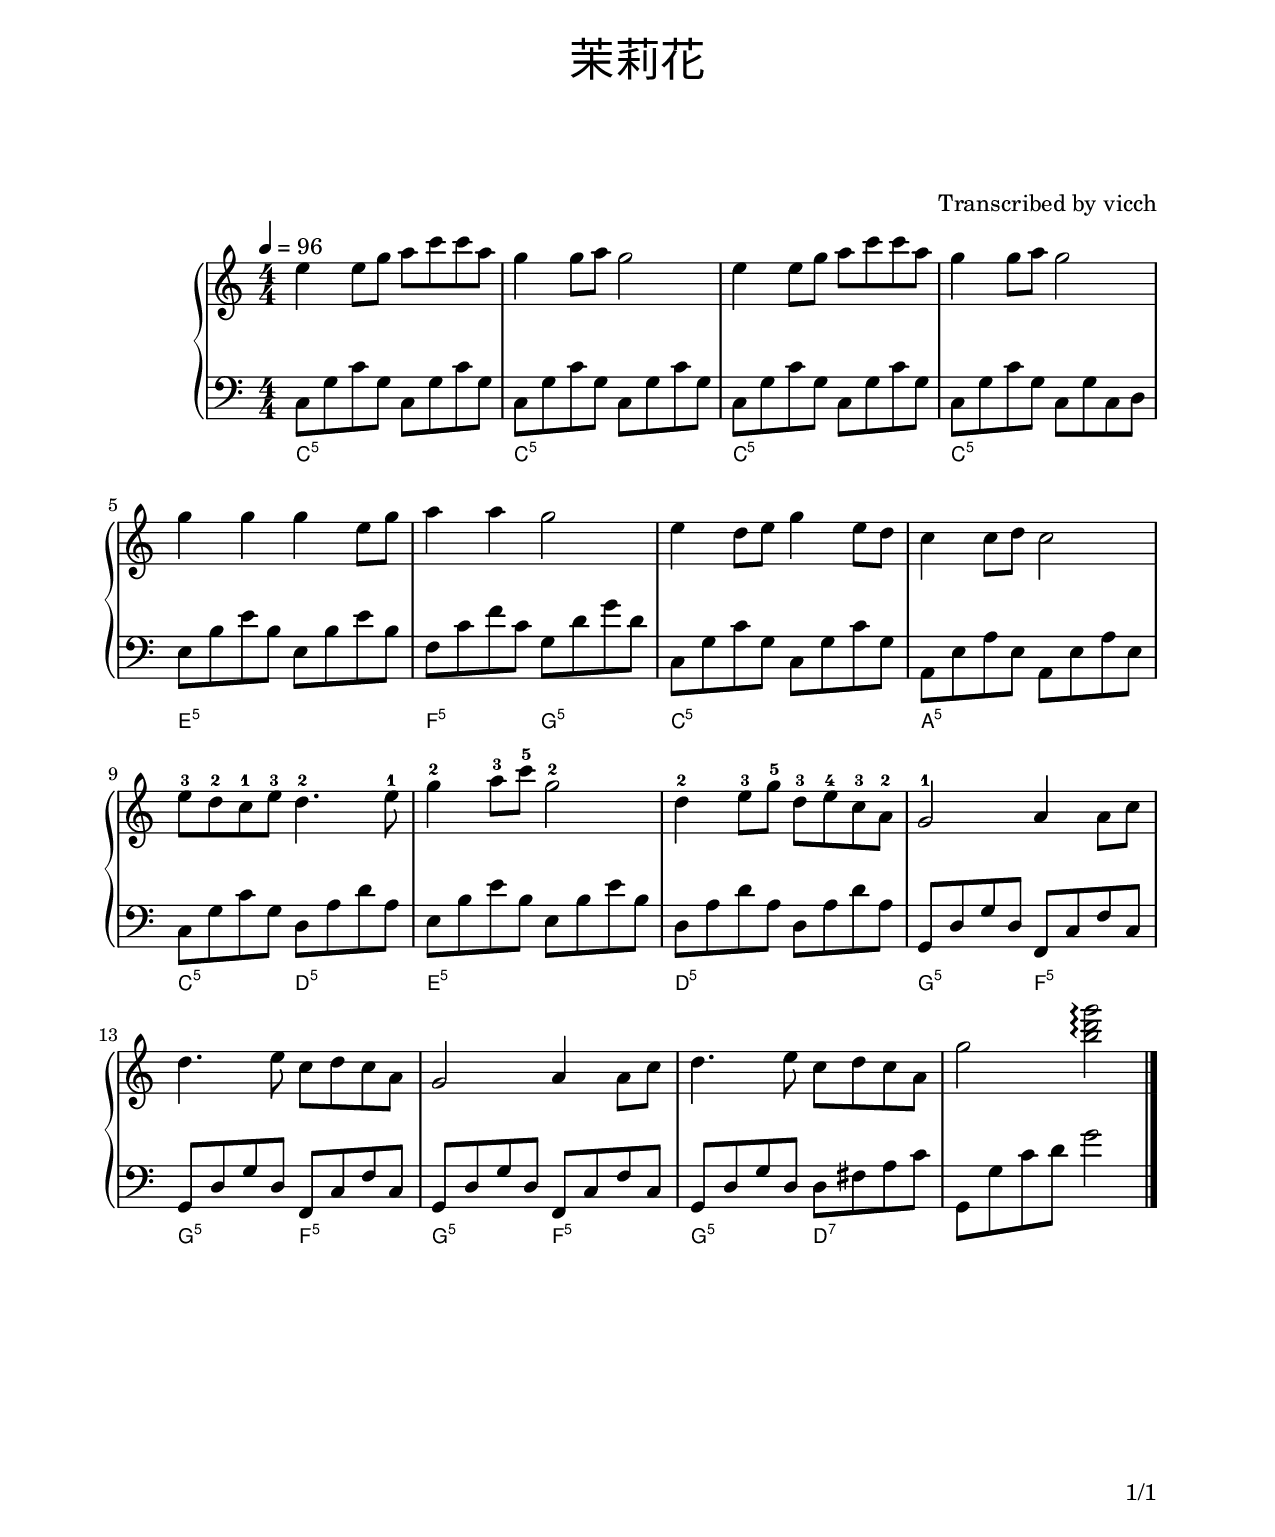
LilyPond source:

\version "2.24.3"
\include "../template.v1.ly"

\header {
  title = \markup \override #'((font-name . "FangSong")(font-size . 6)) "茉莉花"
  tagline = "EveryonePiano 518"
}

\markup \vspace #1.5

Cfive   = { c8  g8  c'8 g8  }
Dfive   = { d8  a8  d'8 a8  }
Dseven  = { d8  fs8 a8  c'8 }
Efive   = { e8  b8  e'8 b8  }
Ffivei  = { f8  c'8 f'8 c'8 }
Ffiveii = { f,8 c8  f8  c8  }
Gfivei  = { g8  d'8 g'8 d'8 }
Gfiveii = { g,8 d8  g8  d8  }
Afive   = { a,8 e8  a8  e8  }

\score {
  \new PianoStaff <<
    \new Staff {
      \tempo 4 = 96
      \clef treble
      \key c \major
      \time 4/4
      
      e''4           e''8   g''8   a''8 c'''8 c'''8 a''8   | g''4   g''8   a''8    g''2         | e''4   e''8   g''8   a''8   c'''8  c'''8  a''8  | g''4 g''8 a''8 g''2                     | \break
      g''4           g''4          g''4       e''8  g''8   | a''4   a''4           g''2         | e''4   d''8   e''8   g''4          e''8   d''8  | c''4 c''8 d''8 c''2                     | \break
      e''8^3  d''8^2 c''8^1 e''8^3 d''4.^2          e''8^1 | g''4^2 a''8^3 c'''8^5 g''2^2       | d''4^2 e''8^3 g''8^5 d''8^3 e''8^4 c''8^3 a'8^2 | g'2^1          a'4 a'8  c''8            | \break
      d''4.                 e''8   c''8 d''8  c''8  a'8    | g'2                   a'4 a'8 c''8 | d''4.         e''8   c''8   d''8   c''8   a'8   | g''2          <b'' d''' g'''>2\arpeggio | \bar "|."
    }
    \new Staff {
      \clef bass
      \key c \major
      \time 4/4
      
      \Cfive   \Cfive   | \Cfive   \Cfive   | \Cfive   \Cfive  | \Cfive   c8 g8 c8 d8 |
      \Efive   \Efive   | \Ffivei  \Gfivei  | \Cfive   \Cfive  | \Afive   \Afive      |
      \Cfive   \Dfive   | \Efive   \Efive   | \Dfive   \Dfive  | \Gfiveii \Ffiveii    |
      \Gfiveii \Ffiveii | \Gfiveii \Ffiveii | \Gfiveii \Dseven | g,8 g8 c'8 d'8 g'2   |
    }
    \chords {
      \set noChordSymbol = ""
      
      c1:5      | c1:5      | c1:5      | c2:5 r2   |
      e1:5      | f2:5 g2:5 | c1:5      | a1:5      |
      c2:5 d2:5 | e1:5      | d1:5      | g2:5 f2:5 |
      g2:5 f2:5 | g2:5 f2:5 | g2:5 d2:7 | r1        |
    }
  >>
  \layout {}
  \midi {}
}
